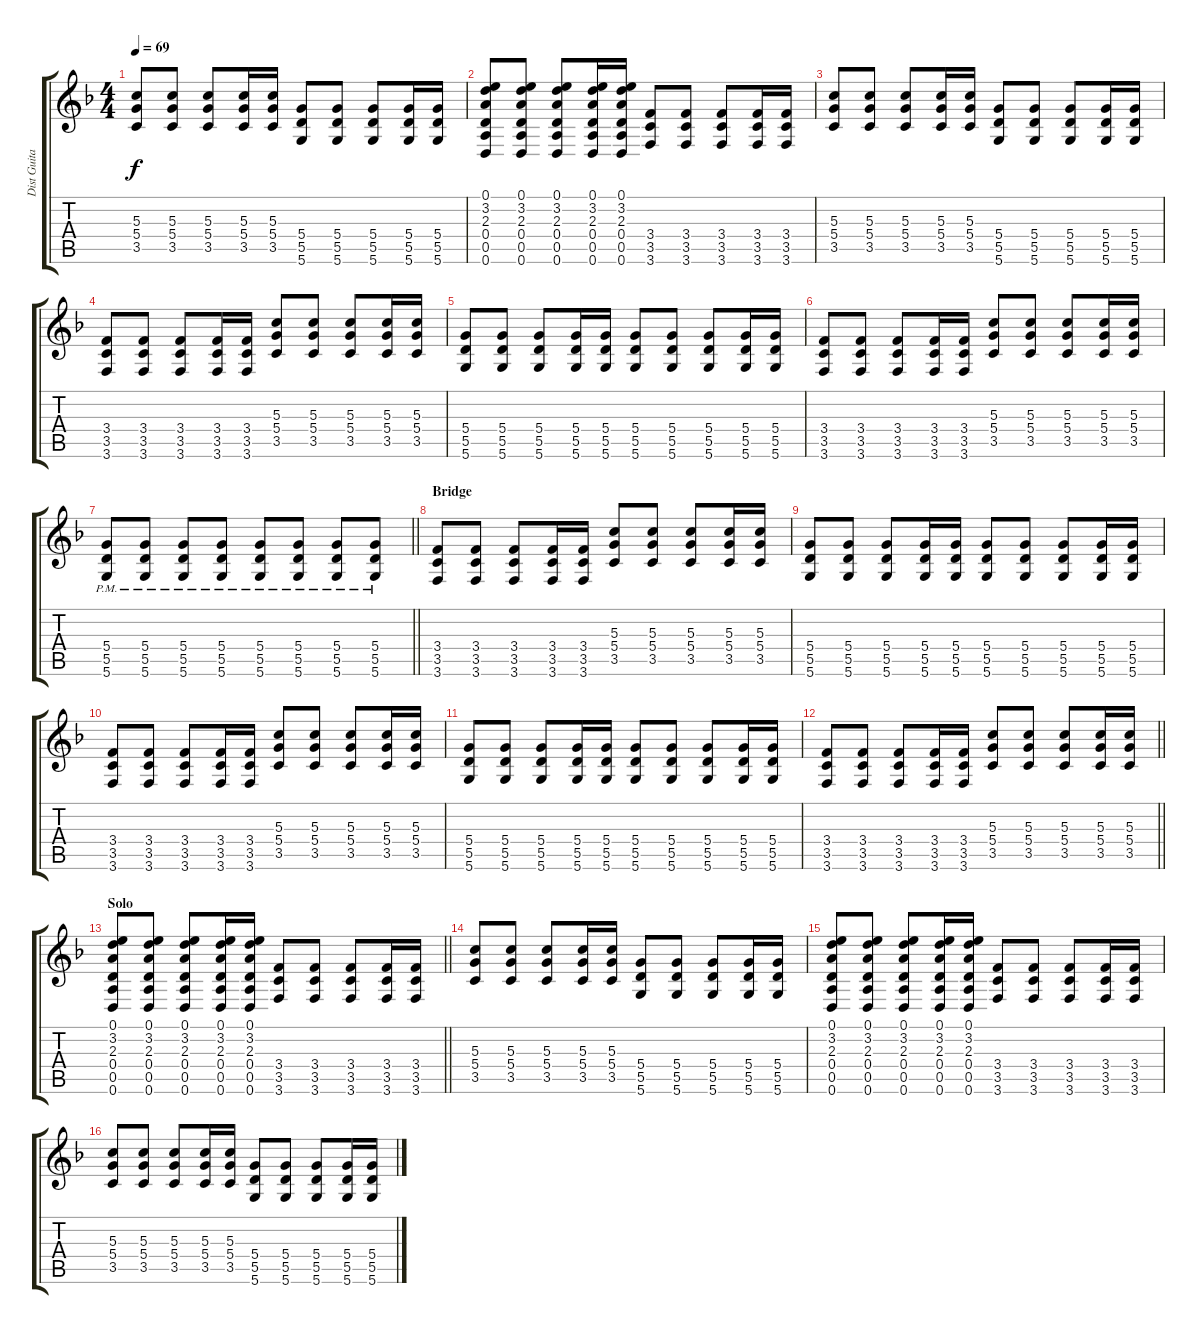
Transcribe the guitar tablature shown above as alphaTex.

\track ("Dist Guitar" "Dist Guita") {instrument distortionguitar}
\staff {score tabs}
\tuning (E4 B3 G3 D3 A2 D2) {hide}
\ts (4 4)
\tempo 69
\clef g2
\ks dminor
(5.3 5.4 3.5).8{dy f} (5.3 5.4 3.5).8 (5.3 5.4 3.5).8 (5.3 5.4 3.5).16 (5.3 5.4 3.5).16 (5.4 5.5 5.6).8 (5.4 5.5 5.6).8 (5.4 5.5 5.6).8 (5.4 5.5 5.6).16 (5.4 5.5 5.6).16 |
(0.1 3.2 2.3 0.4 0.5 0.6).8 (0.1 3.2 2.3 0.4 0.5 0.6).8 (0.1 3.2 2.3 0.4 0.5 0.6).8 (0.1 3.2 2.3 0.4 0.5 0.6).16 (0.1 3.2 2.3 0.4 0.5 0.6).16 (3.4 3.5 3.6).8 (3.4 3.5 3.6).8 (3.4 3.5 3.6).8 (3.4 3.5 3.6).16 (3.4 3.5 3.6).16 |
(5.3 5.4 3.5).8 (5.3 5.4 3.5).8 (5.3 5.4 3.5).8 (5.3 5.4 3.5).16 (5.3 5.4 3.5).16 (5.4 5.5 5.6).8 (5.4 5.5 5.6).8 (5.4 5.5 5.6).8 (5.4 5.5 5.6).16 (5.4 5.5 5.6).16 |
(3.4 3.5 3.6).8 (3.4 3.5 3.6).8 (3.4 3.5 3.6).8 (3.4 3.5 3.6).16 (3.4 3.5 3.6).16 (5.3 5.4 3.5).8 (5.3 5.4 3.5).8 (5.3 5.4 3.5).8 (5.3 5.4 3.5).16 (5.3 5.4 3.5).16 |
(5.4 5.5 5.6).8 (5.4 5.5 5.6).8 (5.4 5.5 5.6).8 (5.4 5.5 5.6).16 (5.4 5.5 5.6).16 (5.4 5.5 5.6).8 (5.4 5.5 5.6).8 (5.4 5.5 5.6).8 (5.4 5.5 5.6).16 (5.4 5.5 5.6).16 |
(3.4 3.5 3.6).8 (3.4 3.5 3.6).8 (3.4 3.5 3.6).8 (3.4 3.5 3.6).16 (3.4 3.5 3.6).16 (5.3 5.4 3.5).8 (5.3 5.4 3.5).8 (5.3 5.4 3.5).8 (5.3 5.4 3.5).16 (5.3 5.4 3.5).16 |
\barLineRight lightlight
(5.4{pm} 5.5{pm} 5.6{pm}).8 (5.4{pm} 5.5{pm} 5.6{pm}).8 (5.4{pm} 5.5{pm} 5.6{pm}).8 (5.4{pm} 5.5{pm} 5.6{pm}).8 (5.4{pm} 5.5{pm} 5.6{pm}).8 (5.4{pm} 5.5{pm} 5.6{pm}).8 (5.4{pm} 5.5{pm} 5.6{pm}).8 (5.4{pm} 5.5{pm} 5.6{pm}).8 |
\section ("" "Bridge")
(3.4 3.5 3.6).8 (3.4 3.5 3.6).8 (3.4 3.5 3.6).8 (3.4 3.5 3.6).16 (3.4 3.5 3.6).16 (5.3 5.4 3.5).8 (5.3 5.4 3.5).8 (5.3 5.4 3.5).8 (5.3 5.4 3.5).16 (5.3 5.4 3.5).16 |
(5.4 5.5 5.6).8 (5.4 5.5 5.6).8 (5.4 5.5 5.6).8 (5.4 5.5 5.6).16 (5.4 5.5 5.6).16 (5.4 5.5 5.6).8 (5.4 5.5 5.6).8 (5.4 5.5 5.6).8 (5.4 5.5 5.6).16 (5.4 5.5 5.6).16 |
(3.4 3.5 3.6).8 (3.4 3.5 3.6).8 (3.4 3.5 3.6).8 (3.4 3.5 3.6).16 (3.4 3.5 3.6).16 (5.3 5.4 3.5).8 (5.3 5.4 3.5).8 (5.3 5.4 3.5).8 (5.3 5.4 3.5).16 (5.3 5.4 3.5).16 |
(5.4 5.5 5.6).8 (5.4 5.5 5.6).8 (5.4 5.5 5.6).8 (5.4 5.5 5.6).16 (5.4 5.5 5.6).16 (5.4 5.5 5.6).8 (5.4 5.5 5.6).8 (5.4 5.5 5.6).8 (5.4 5.5 5.6).16 (5.4 5.5 5.6).16 |
\barLineRight lightlight
(3.4 3.5 3.6).8 (3.4 3.5 3.6).8 (3.4 3.5 3.6).8 (3.4 3.5 3.6).16 (3.4 3.5 3.6).16 (5.3 5.4 3.5).8 (5.3 5.4 3.5).8 (5.3 5.4 3.5).8 (5.3 5.4 3.5).16 (5.3 5.4 3.5).16 |
\section ("" "Solo")
\barLineRight lightlight
(0.1 3.2 2.3 0.4 0.5 0.6).8 (0.1 3.2 2.3 0.4 0.5 0.6).8 (0.1 3.2 2.3 0.4 0.5 0.6).8 (0.1 3.2 2.3 0.4 0.5 0.6).16 (0.1 3.2 2.3 0.4 0.5 0.6).16 (3.4 3.5 3.6).8 (3.4 3.5 3.6).8 (3.4 3.5 3.6).8 (3.4 3.5 3.6).16 (3.4 3.5 3.6).16 |
\section ("" "")
(5.3 5.4 3.5).8 (5.3 5.4 3.5).8 (5.3 5.4 3.5).8 (5.3 5.4 3.5).16 (5.3 5.4 3.5).16 (5.4 5.5 5.6).8 (5.4 5.5 5.6).8 (5.4 5.5 5.6).8 (5.4 5.5 5.6).16 (5.4 5.5 5.6).16 |
(0.1 3.2 2.3 0.4 0.5 0.6).8 (0.1 3.2 2.3 0.4 0.5 0.6).8 (0.1 3.2 2.3 0.4 0.5 0.6).8 (0.1 3.2 2.3 0.4 0.5 0.6).16 (0.1 3.2 2.3 0.4 0.5 0.6).16 (3.4 3.5 3.6).8 (3.4 3.5 3.6).8 (3.4 3.5 3.6).8 (3.4 3.5 3.6).16 (3.4 3.5 3.6).16 |
(5.3 5.4 3.5).8 (5.3 5.4 3.5).8 (5.3 5.4 3.5).8 (5.3 5.4 3.5).16 (5.3 5.4 3.5).16 (5.4 5.5 5.6).8 (5.4 5.5 5.6).8 (5.4 5.5 5.6).8 (5.4 5.5 5.6).16 (5.4 5.5 5.6).16
